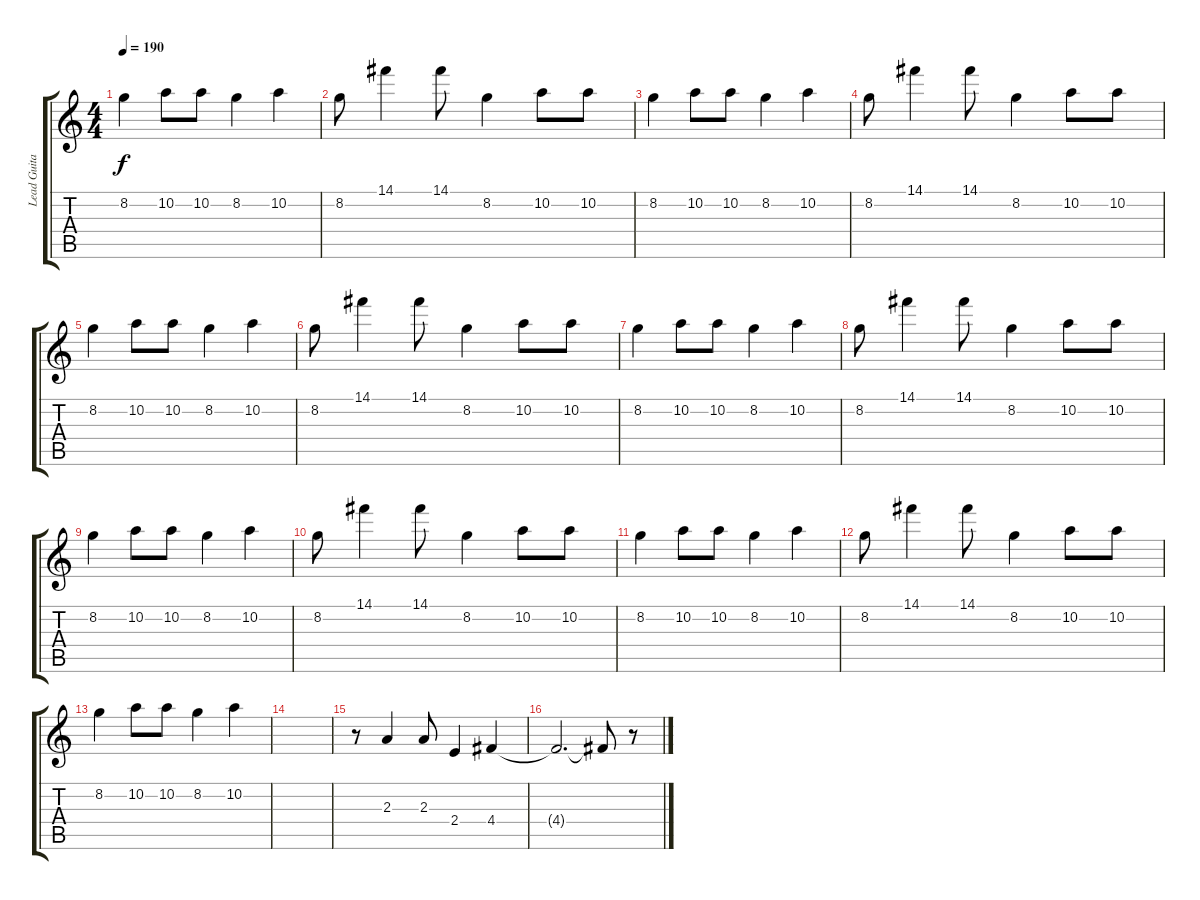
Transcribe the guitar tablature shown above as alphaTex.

\track ("Lead Guitar" "Lead Guita") {instrument distortionguitar}
\staff {score tabs}
\tuning (E4 B3 G3 D3 A2 E2) {hide}
\ts (4 4)
\tempo 190
\clef g2
\ks c
8.2.4{dy f} 10.2.8 10.2.8 8.2.4 10.2.4 |
8.2.8 14.1.4 14.1.8 8.2.4 10.2.8 10.2.8 |
8.2.4 10.2.8 10.2.8 8.2.4 10.2.4 |
8.2.8 14.1.4 14.1.8 8.2.4 10.2.8 10.2.8 |
8.2.4 10.2.8 10.2.8 8.2.4 10.2.4 |
8.2.8 14.1.4 14.1.8 8.2.4 10.2.8 10.2.8 |
8.2.4 10.2.8 10.2.8 8.2.4 10.2.4 |
8.2.8 14.1.4 14.1.8 8.2.4 10.2.8 10.2.8 |
8.2.4 10.2.8 10.2.8 8.2.4 10.2.4 |
8.2.8 14.1.4 14.1.8 8.2.4 10.2.8 10.2.8 |
8.2.4 10.2.8 10.2.8 8.2.4 10.2.4 |
8.2.8 14.1.4 14.1.8 8.2.4 10.2.8 10.2.8 |
8.2.4 10.2.8 10.2.8 8.2.4 10.2.4 |
|
r.8 2.3.4 2.3.8 2.4.4 4.4.4 |
4.4{t}.2{d} 4.4{t}.8 r.8
